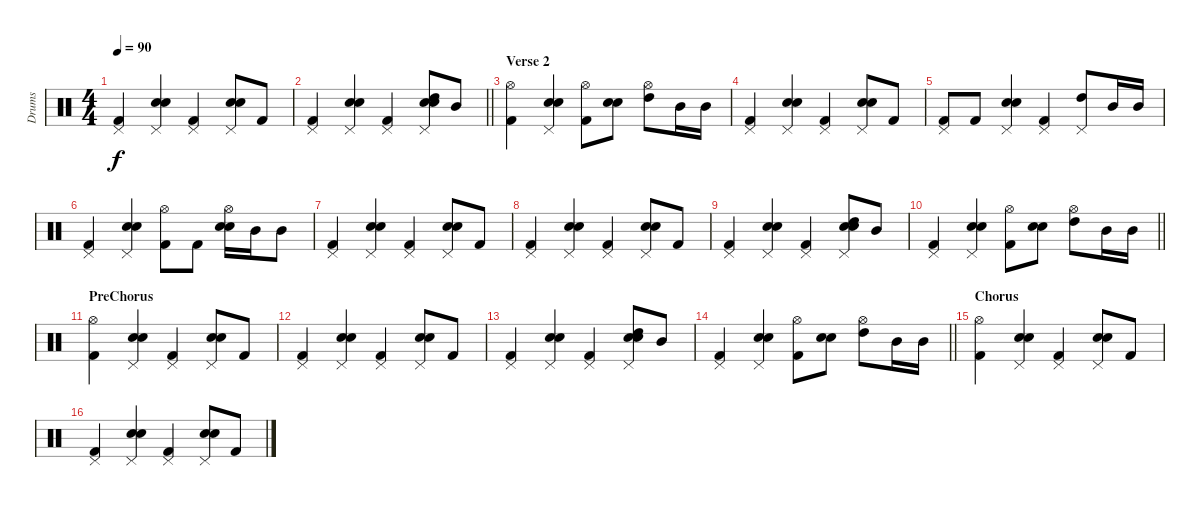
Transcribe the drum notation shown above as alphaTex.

\track ("Drums" "Drums") {instrument percussion}
\staff {score}
\articulation defaults
\ts (4 4)
\tempo 90
\clef neutral
\ks c
("Kick (hit) 2" "Pedal Hi-Hat (hit)").4{dy f} ("Snare (hit) 2" "Electric Snare (hit)" "Pedal Hi-Hat (hit)").4 ("Kick (hit) 2" "Pedal Hi-Hat (hit)").4 ("Snare (hit) 2" "Electric Snare (hit)" "Pedal Hi-Hat (hit)").8 "Kick (hit) 2".8 |
\barLineRight lightlight
("Kick (hit) 2" "Pedal Hi-Hat (hit)").4 ("Snare (hit) 2" "Electric Snare (hit)" "Pedal Hi-Hat (hit)").4 ("Kick (hit) 2" "Pedal Hi-Hat (hit)").4 ("Snare (hit) 2" "Electric Snare (hit)" "High Tom (hit)" "Pedal Hi-Hat (hit)").8 "Mid Tom (hit)".8 |
\section ("" "Verse 2")
("Hi-Hat (open)" "Kick (hit) 2").4 ("Snare (hit) 2" "Electric Snare (hit)" "Pedal Hi-Hat (hit)").4 ("Hi-Hat (open)" "Kick (hit) 2").8 ("Snare (hit) 2" "Electric Snare (hit)").8 ("Hi-Hat (open)" "High Tom (hit)").8 "Mid Tom (hit)".16 "Mid Tom (hit)".16 |
("Kick (hit) 2" "Pedal Hi-Hat (hit)").4 ("Snare (hit) 2" "Electric Snare (hit)" "Pedal Hi-Hat (hit)").4 ("Kick (hit) 2" "Pedal Hi-Hat (hit)").4 ("Snare (hit) 2" "Electric Snare (hit)" "Pedal Hi-Hat (hit)").8 "Kick (hit) 2".8 |
("Kick (hit) 2" "Pedal Hi-Hat (hit)").8 "Kick (hit) 2".8 ("Snare (hit) 2" "Electric Snare (hit)" "Pedal Hi-Hat (hit)").4 ("Kick (hit) 2" "Pedal Hi-Hat (hit)").4 ("High Tom (hit)" "Pedal Hi-Hat (hit)").8 "Mid Tom (hit)".16 "Mid Tom (hit)".16 |
("Kick (hit) 2" "Pedal Hi-Hat (hit)").4 ("Snare (hit) 2" "Electric Snare (hit)" "Pedal Hi-Hat (hit)").4 ("Hi-Hat (open)" "Kick (hit) 2").8 "Kick (hit) 2".8 ("Hi-Hat (open)" "Snare (hit) 2" "Electric Snare (hit)").16 "Mid Tom (hit)".16 "Mid Tom (hit)".8 |
("Kick (hit) 2" "Pedal Hi-Hat (hit)").4 ("Snare (hit) 2" "Electric Snare (hit)" "Pedal Hi-Hat (hit)").4 ("Kick (hit) 2" "Pedal Hi-Hat (hit)").4 ("Snare (hit) 2" "Electric Snare (hit)" "Pedal Hi-Hat (hit)").8 "Kick (hit) 2".8 |
("Kick (hit) 2" "Pedal Hi-Hat (hit)").4 ("Snare (hit) 2" "Electric Snare (hit)" "Pedal Hi-Hat (hit)").4 ("Kick (hit) 2" "Pedal Hi-Hat (hit)").4 ("Snare (hit) 2" "Electric Snare (hit)" "Pedal Hi-Hat (hit)").8 "Kick (hit) 2".8 |
("Kick (hit) 2" "Pedal Hi-Hat (hit)").4 ("Snare (hit) 2" "Electric Snare (hit)" "Pedal Hi-Hat (hit)").4 ("Kick (hit) 2" "Pedal Hi-Hat (hit)").4 ("Snare (hit) 2" "Electric Snare (hit)" "High Tom (hit)" "Pedal Hi-Hat (hit)").8 "Mid Tom (hit)".8 |
\barLineRight lightlight
("Kick (hit) 2" "Pedal Hi-Hat (hit)").4 ("Snare (hit) 2" "Electric Snare (hit)" "Pedal Hi-Hat (hit)").4 ("Hi-Hat (open)" "Kick (hit) 2").8 ("Snare (hit) 2" "Electric Snare (hit)").8 ("Hi-Hat (open)" "High Tom (hit)").8 "Mid Tom (hit)".16 "Mid Tom (hit)".16 |
\section ("" "PreChorus")
("Hi-Hat (open)" "Kick (hit) 2").4 ("Snare (hit) 2" "Electric Snare (hit)" "Pedal Hi-Hat (hit)").4 ("Kick (hit) 2" "Pedal Hi-Hat (hit)").4 ("Snare (hit) 2" "Electric Snare (hit)" "Pedal Hi-Hat (hit)").8 "Kick (hit) 2".8 |
("Kick (hit) 2" "Pedal Hi-Hat (hit)").4 ("Snare (hit) 2" "Electric Snare (hit)" "Pedal Hi-Hat (hit)").4 ("Kick (hit) 2" "Pedal Hi-Hat (hit)").4 ("Snare (hit) 2" "Electric Snare (hit)" "Pedal Hi-Hat (hit)").8 "Kick (hit) 2".8 |
("Kick (hit) 2" "Pedal Hi-Hat (hit)").4 ("Snare (hit) 2" "Electric Snare (hit)" "Pedal Hi-Hat (hit)").4 ("Kick (hit) 2" "Pedal Hi-Hat (hit)").4 ("Snare (hit) 2" "Electric Snare (hit)" "High Tom (hit)" "Pedal Hi-Hat (hit)").8 "Mid Tom (hit)".8 |
\barLineRight lightlight
("Kick (hit) 2" "Pedal Hi-Hat (hit)").4 ("Snare (hit) 2" "Electric Snare (hit)" "Pedal Hi-Hat (hit)").4 ("Hi-Hat (open)" "Kick (hit) 2").8 ("Snare (hit) 2" "Electric Snare (hit)").8 ("Hi-Hat (open)" "High Tom (hit)").8 "Mid Tom (hit)".16 "Mid Tom (hit)".16 |
\section ("" "Chorus")
("Hi-Hat (open)" "Kick (hit) 2").4 ("Snare (hit) 2" "Electric Snare (hit)" "Pedal Hi-Hat (hit)").4 ("Kick (hit) 2" "Pedal Hi-Hat (hit)").4 ("Snare (hit) 2" "Electric Snare (hit)" "Pedal Hi-Hat (hit)").8 "Kick (hit) 2".8 |
("Kick (hit) 2" "Pedal Hi-Hat (hit)").4 ("Snare (hit) 2" "Electric Snare (hit)" "Pedal Hi-Hat (hit)").4 ("Kick (hit) 2" "Pedal Hi-Hat (hit)").4 ("Snare (hit) 2" "Electric Snare (hit)" "Pedal Hi-Hat (hit)").8 "Kick (hit) 2".8
